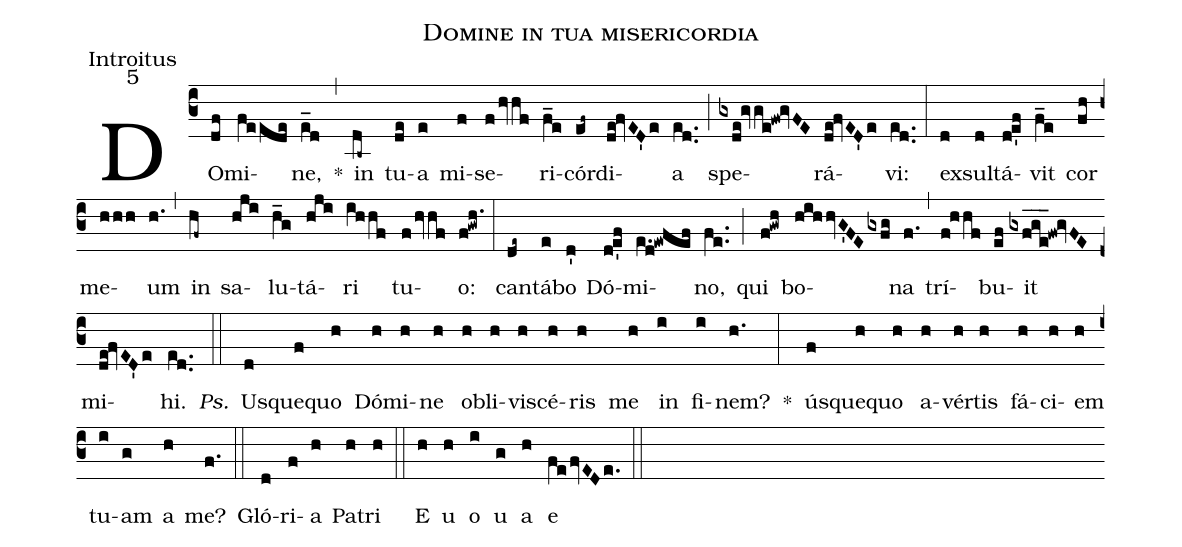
name:Domine in tua misericordia;
office-part:Introitus;
mode:5;
%%
(c3) DO(df)mi(feede)ne,(e_d) *(,) in(db~) tu(de)a(e) mi(f)se(f/hvhf)ri(f_e)cór(ef~)di(de!fvED'e)a(ed..) (;) spe(gxde!gvge!fw!gvFE)rá(de!fvED'e)vi:(ed..) (:)
ex(d)sul(d)tá(d!e'f)vit(f_e) cor(fh) me(hhh)um(h.) (,) in(hf~) sa(hji)lu(h_g)tá(hji)ri(ihhf) tu(f/hvhf)o:(f!gwh.) (:)
can(de~)tá(e)bo(d') Dó(d!e'f)mi(e.d!ewfef)no,(fe..) (;) qui(f!gwh) bo(hihhvG'FEgxfg)na(f.) (,) trí(f!hhf)bu(ef)it(gxfge___!fw!gvFE) mi(de!fvED'e)hi.(ed..) <i>Ps.</i>(::)
Us(d)que(f)quo(h) Dó(h)mi(h)ne(h) ob(h)li(h)vi(h)scé(h)ris(h) me(h) in(i) fi(i)nem?(h.) *(:)
ús(f)que(h)quo(h) a(h)vér(h)tis(h) fá(h)ci(h)em(h) tu(i)am(g) a(h) me?(f.) (::)
Gló(d)ri(f)a(h) Pa(h)tri(h) (::)
E(h) u(h) o(i) u(g) a(h) e(fe/fvEDe.) (::)
